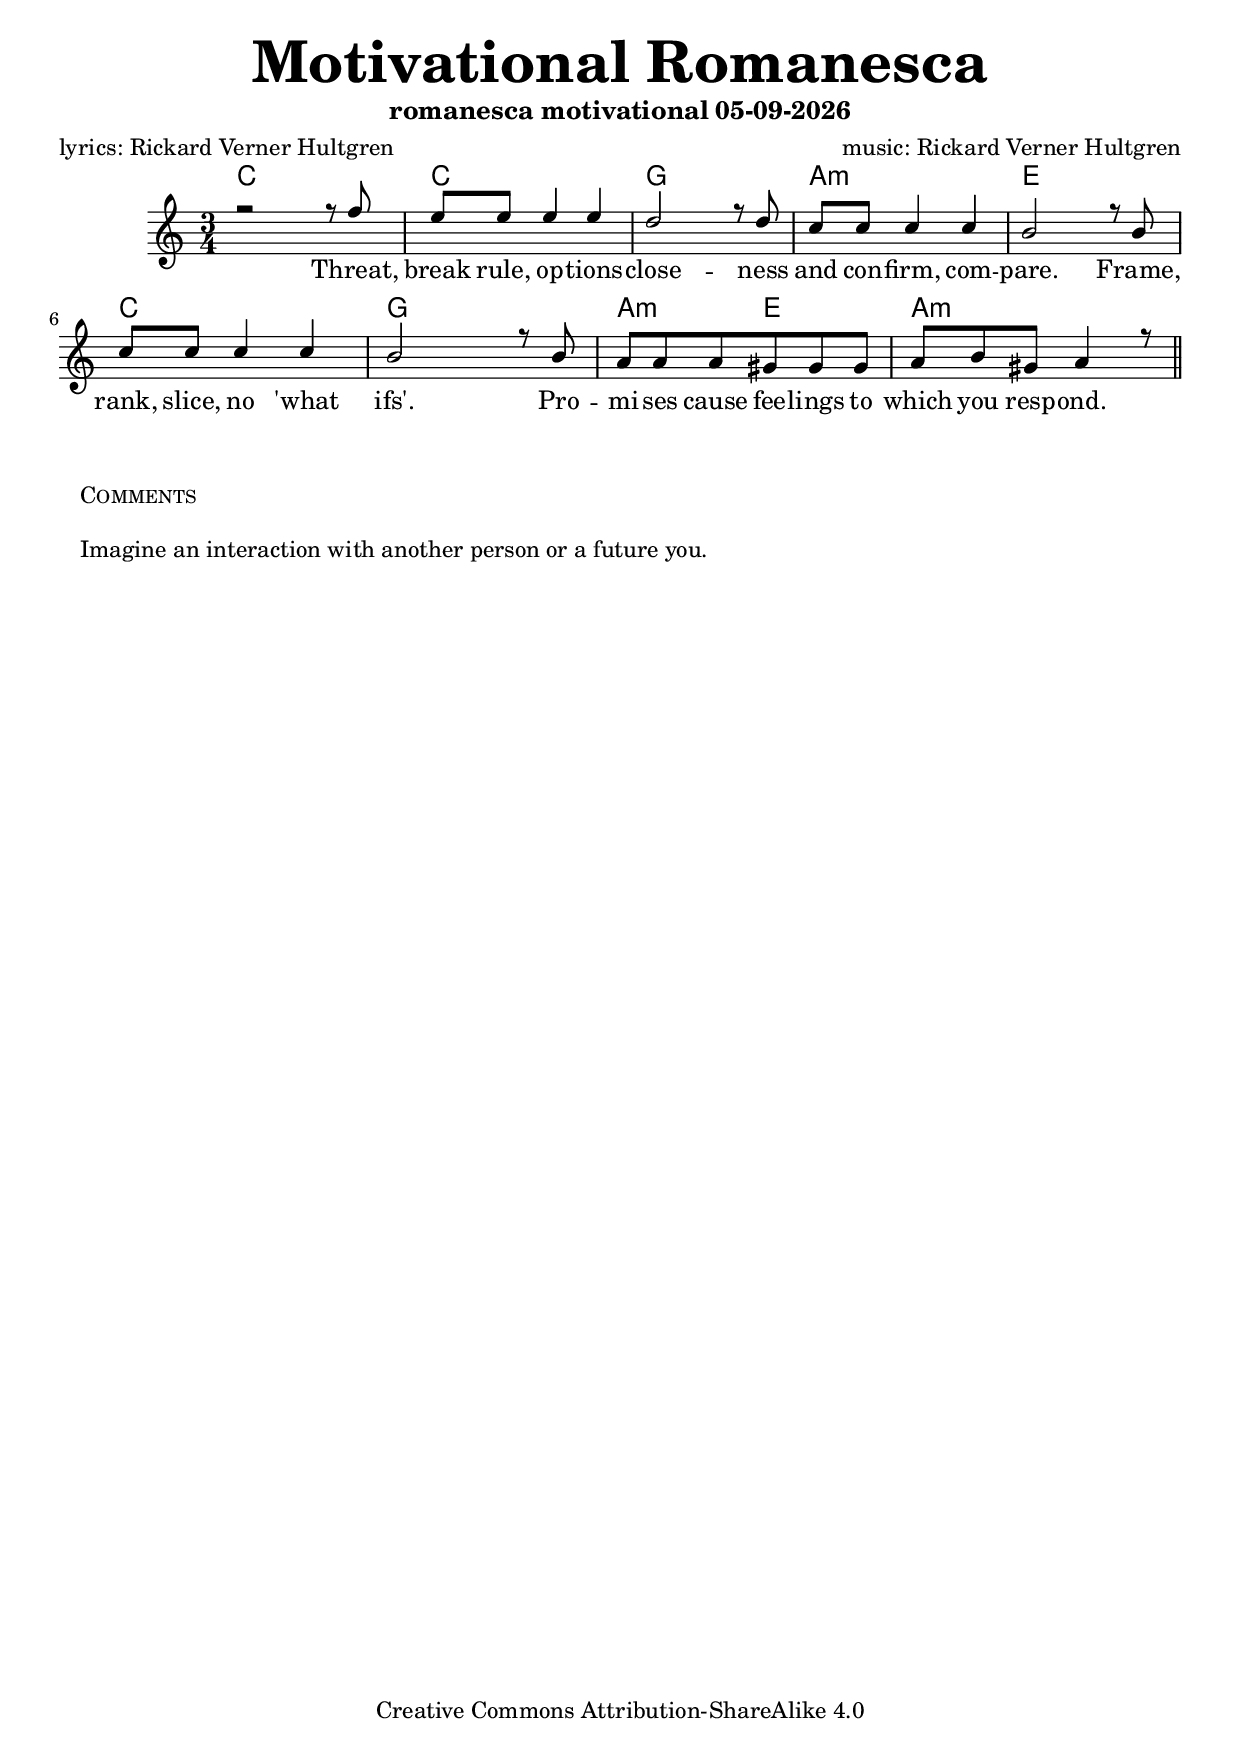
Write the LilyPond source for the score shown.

%%
%%Copyright 2018 Rickard Verner Hultgren
%%Redistribution and use in source and binary forms, with or without modification, are permitted provided that the following conditions are met:
%%1. Redistributions of source code must retain the above copyright notice, this list of conditions and the following disclaimer.
%%2. Redistributions in binary form must reproduce the above copyright notice, this list of conditions and the following disclaimer in the documentation and/or other materials provided with the distribution.
%%THIS SOFTWARE IS PROVIDED BY THE COPYRIGHT HOLDERS AND CONTRIBUTORS "AS IS" AND ANY EXPRESS OR IMPLIED WARRANTIES, INCLUDING, BUT NOT LIMITED TO, THE IMPLIED WARRANTIES OF MERCHANTABILITY AND FITNESS FOR A PARTICULAR PURPOSE ARE DISCLAIMED. IN NO EVENT SHALL THE COPYRIGHT HOLDER OR CONTRIBUTORS BE LIABLE FOR ANY DIRECT, INDIRECT, INCIDENTAL, SPECIAL, EXEMPLARY, OR CONSEQUENTIAL DAMAGES (INCLUDING, BUT NOT LIMITED TO, PROCUREMENT OF SUBSTITUTE GOODS OR SERVICES; LOSS OF USE, DATA, OR PROFITS; OR BUSINESS INTERRUPTION) HOWEVER CAUSED AND ON ANY THEORY OF LIABILITY, WHETHER IN CONTRACT, STRICT LIABILITY, OR TORT (INCLUDING NEGLIGENCE OR OTHERWISE) ARISING IN ANY WAY OUT OF THE USE OF THIS SOFTWARE, EVEN IF ADVISED OF THE POSSIBILITY OF SUCH DAMAGE.


\version "2.18.2"
 
%%\include "svenska.ly"
%%\include "english.ly"

swing = \mark \markup { 
  \line \general-align #Y #DOWN { 
  \score { \new Staff \with {
    fontSize = #-2
    \override StaffSymbol #'line-count = #0 
    \override VerticalAxisGroup #'Y-extent = #'(0 . 0)
  }
  \relative { 
    \stemUp 
    \override Score.SpacingSpanner 
      #'common-shortest-duration = #(ly:make-moment 3 16)
    \override Beam #'positions = #'(2.5 . 2.5)
  }}
  
  }
}

date = #(strftime "%d-%m-%Y" (localtime (current-time)))

italic = {
  \override Lyrics.LyricText.font-shape = #'italic
  
}

bold = {

  \override Lyrics.LyricText.font-series = #'bold
}

normal = {
  \revert Lyrics.LyricText.font-shape
  \revert Lyrics.LyricText.font-series
}


\header {
  title = \markup {  \fontsize #4"Motivational Romanesca"}
  subtitle = \markup {  "romanesca motivational" \date }
  poet = "lyrics: Rickard Verner Hultgren"
  composer = "music: Rickard Verner Hultgren"
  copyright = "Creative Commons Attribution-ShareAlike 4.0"
}

keyTime = { \key c \major \time 3/4 }
ManualOneVoiceOneMusic = \relative c' {

      
  		%r2 r4 r8 d'8
  		r2 r8 f'8
  		e8 e e4 e4  
  		d2 r8 d8
                c8 c8 c4 c
                b2 r8 b8
                %b2 r8 b8
		c8 c8 c4 c
		%b2.
		b2 r8 b8
		a8 a a gis gis gis
                a b gis a4 r8 ||

        	
		
}


ManualTwoTwoMusic = \relative c {
 <b d f g>1 <c d f a >1  <c e g>1 <b d f g>1 <c e g>1 <c e g>1 <c e g>1 <c e g>1 <c d f a>1 <c d f a>1 <c e g>1 <c e g>1 \bar ":|"
}



\layout {
  \context {
    \Score
    proportionalNotationDuration = #(ly:make-moment 1 4)
    
  }
}

\score {
  <<  % PianoStaff and Pedal Staff must be simultaneous
    \new PianoStaff <<
      \chords { c2. c2. g2. a2.:m e2. c2. g2. a4.:m e4. a2.:m}
      \new Staff = "ManualOne" <<
\textLengthOn
s1*6^\markup {  }
\keyTime  % set key and time signature
        \clef "treble"
        \new Voice {
          \swing
          \voiceOne
         
          \ManualOneVoiceOneMusic
          \bar "||"
        }
        \addlyrics {
        Threat, break rule, op -- tions -- close -- ness and con -- firm, com -- pare. Frame, rank, slice, no 'what ifs'. Pro -- mi -- ses cause fee -- lings to which you resp -- ond.
        Judge opp -- ort -- un -- it -- ies, threats and con -- firm, com -- pare. Frame, rank, slice, no 'what ifs'. Pro -- mi -- ses cause fee -- lings to which you resp -- ond.
        Judge threats, con -- firm, com -- pare. How to man -- age dead -- lines? Chunk down, rule out 'what ifs'. Pro -- mi -- ses cause fee -- lings to which you resp -- ond.
        Si -- tu -- a -- tion of now. Con -- fir -- ma -- tion of views. How to make an imp -- act? Pro -- mi -- ses cause fee -- lings to which you resp -- ond.
        What I praise and blame, de -- ter -- mines the fair roles. See dares, mu -- tua -- lize, and re -- ass -- ay what to do first.
        [Name]'s role is to ---. The fair goal is to ---. Cre -- ate a win win game. Re -- ass -- ay what to do first.
        } 
      >>  % end ManualOne Staff context
      %%\new Staff = "ManualTwo" \with {

      
      %%} <<
      %%  \keyTime
      %%  \clef "bass"
      %%  \new Voice {
      %%    \ManualTwoTwoMusic
      %%   \bar "||"
      %%  }
       
      %%>>   % end ManualTwo Staff context
      
    >>
>>    
\layout {}
\midi {\tempo 4 = 90}
}
    
    




#(define-markup-list-command (paragraph layout props args) (markup-list?)
  (interpret-markup-list layout props
   (make-justified-lines-markup-list (cons (make-hspace-markup 2) args))))

\markuplist {
    \vspace #2
    \paragraph { \smallCaps{Comments}}
    \vspace #.75
    \paragraph {Imagine an interaction with another person or a future you.}
  }